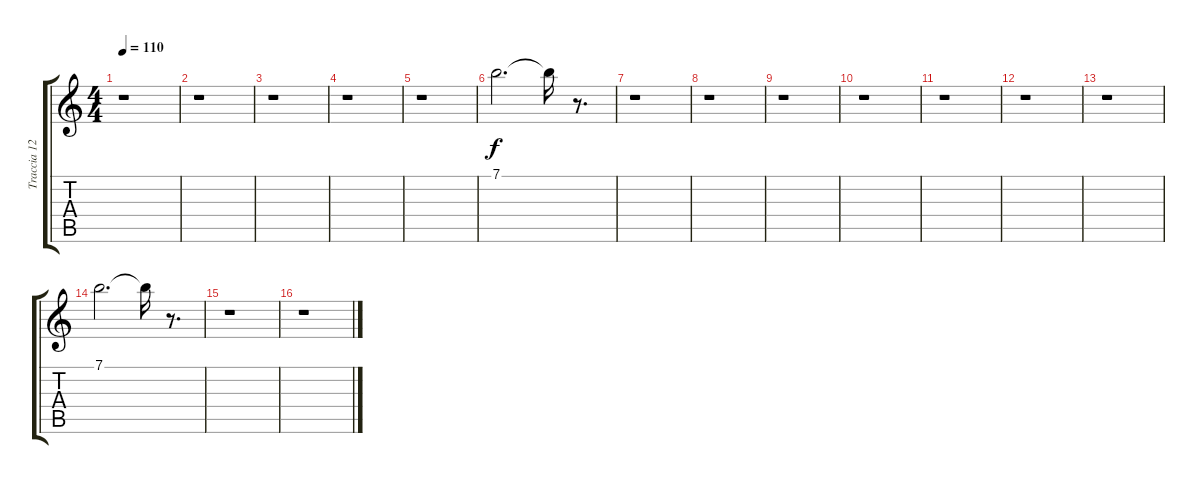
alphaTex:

\track ("Traccia 12" "Traccia 12") {instrument electricguitarjazz}
\staff {score tabs}
\tuning (E4 B3 G3 D3 A2 E2) {hide}
\ts (4 4)
\tempo 110
\clef g2
\ks c
r.1{dy f} |
r.1 |
r.1 |
r.1 |
r.1 |
7.1.2{d} 7.1{t}.16 r.8{d} |
r.1 |
r.1 |
r.1 |
r.1 |
r.1 |
r.1 |
r.1 |
7.1.2{d volume 11} 7.1{t}.16 r.8{d} |
r.1 |
r.1
